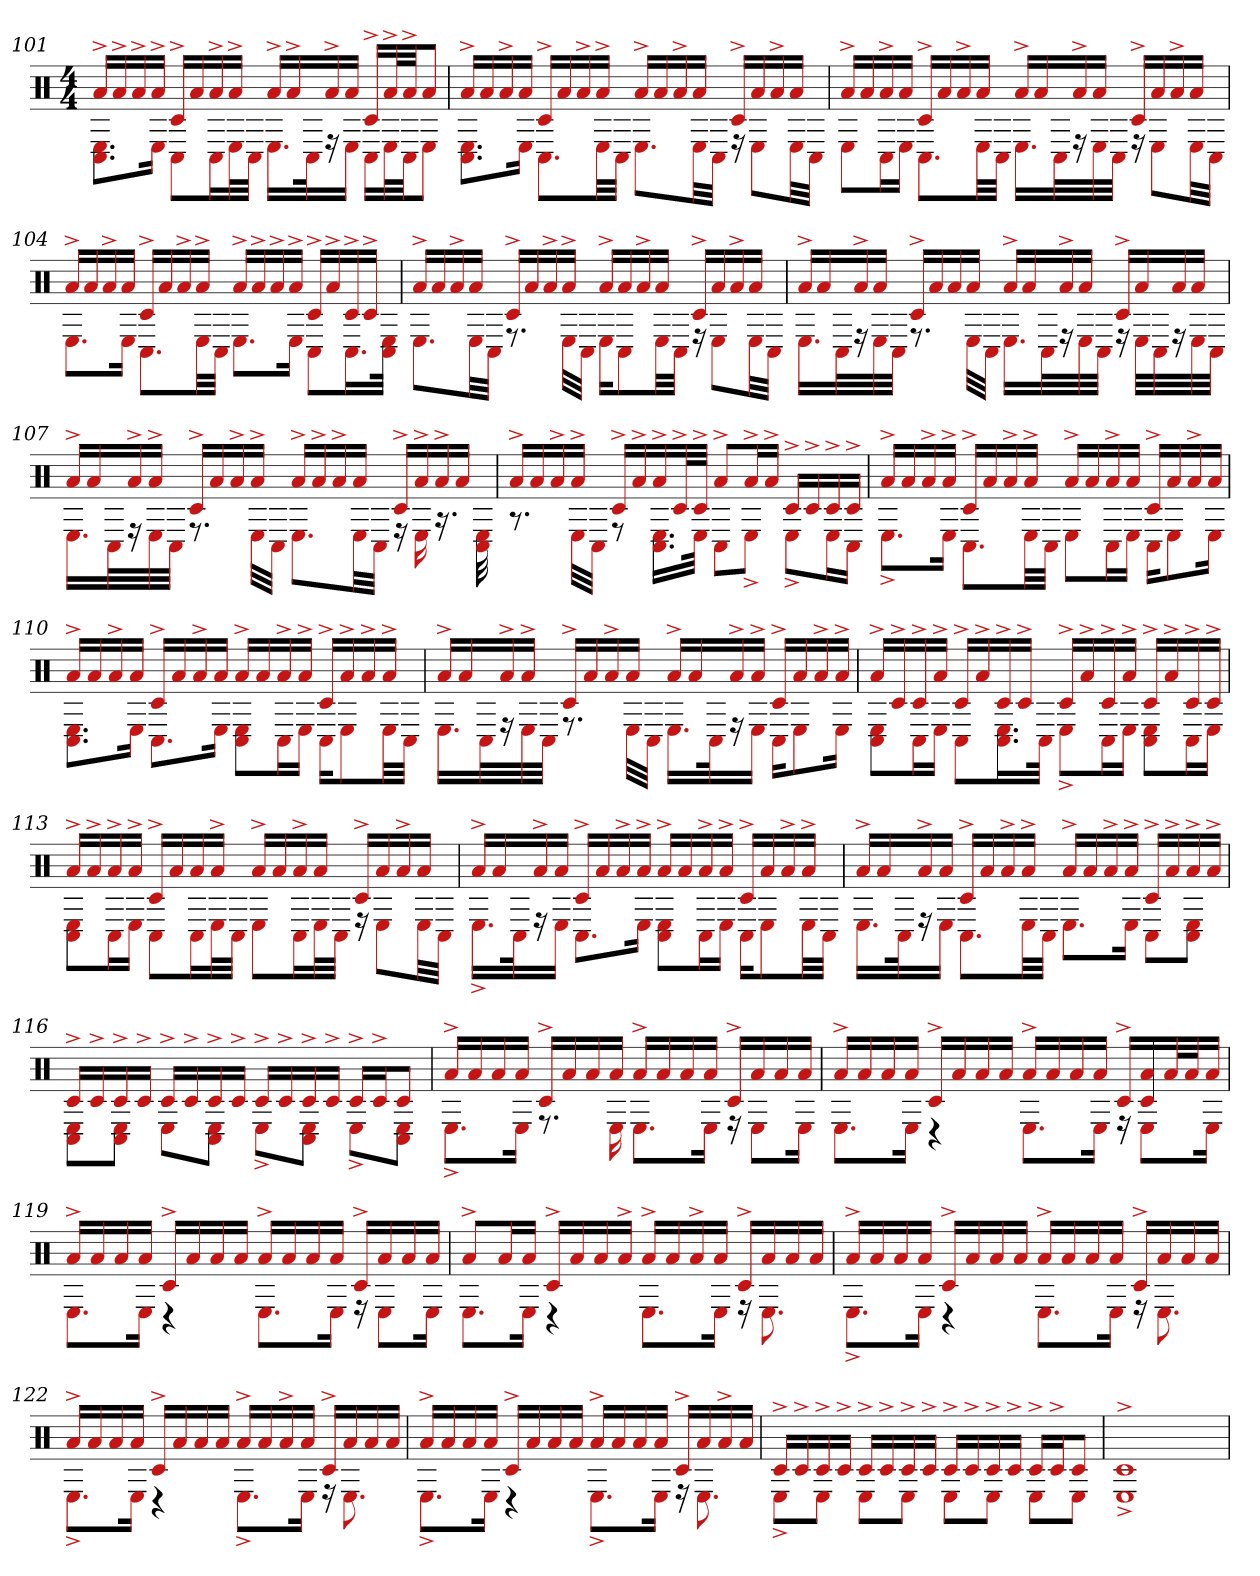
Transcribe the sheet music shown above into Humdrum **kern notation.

**kern
*part1
*staff1
*clefX
*k[]
*M4/4
=101
*^
16a^LL	8.C# 8.EL
16a^	.
16a^	.
16a^JJ	16EJk
16c#^LL	8C#L
16a	.
16a^	16C#L
16a^JJ	32EL
.	32C#JJJ
16a^LL	16.ELL
16a^	.
.	32C#k
16a^	16r
16aJJ	16EJJ
16c#^LL	16C#LL
32a^L	32EL
32a^JJ	32C#JJ
8aJ	8EJ
=102	=102
16a^LL	8.C# 8.EL
16a	.
16a^	.
16aJJ	16EJk
16c#^LL	8.C#L
16a	.
16a^	.
16a^JJ	32ELL
.	32C#JJJ
16a^LL	8.EL
16a	.
16a^	.
16aJJ	32ELL
.	32C#JJJ
16c#^LL	16r
16a	8EL
16a^	.
16aJJ	32ELL
.	32C#JJJ
=103	=103
16a^LL	8EL
16a	.
16a^	16C#L
16aJJ	16EJJ
16c#^LL	8.C#L
16a	.
16a^	.
16aJJ	32ELL
.	32C#JJJ
16a^LL	16.ELL
16a	.
.	32C#L
16a^	16r
16aJJ	32E
.	32C#JJJ
16c#^LL	16r
16a	8EL
16a^	.
16aJJ	32ELL
.	32C#JJJ
=104	=104
16a^LL	8.EL
16a	.
16a^	.
16aJJ	16EJk
16c#^LL	8.C#L
16a	.
16a^	.
16a^JJ	32ELL
.	32C#JJJ
16a^LL	8.EL
16a^	.
16a^	.
16a^JJ	16EJk
16c#^LL	8C#L
16a^	.
16c#^	16.C#L
16c#^JJ	.
.	32E 32C#JJk
=105	=105
16a^LL	8.EL
16a	.
16a^	.
16aJJ	32ELL
.	32C#JJJ
16c#^LL	8.r
16a	.
16a^	.
16a^JJ	32ELLL
.	32C#JJJ
16a^LL	16EKL
16a	8C#
16a^	.
16aJJ	32ELL
.	32C#JJJ
16c#^LL	16r
16a	8EL
16a^	.
16aJJ	32ELL
.	32C#JJJ
=106	=106
16a^LL	16.ELL
16a	.
.	32C#L
16a^	16r
16aJJ	32E
.	32C#JJJ
16c#^LL	8.r
16a	.
16a	.
16aJJ	32ELLL
.	32C#JJJ
16a^LL	16.ELL
16a	.
.	32C#L
16a^	16r
16aJJ	32E
.	32C#JJJ
16c#^LL	16r
16a	32ELLL
.	32C#
16a	16r
16aJJ	32E
.	32C#JJJ
=107	=107
16a^LL	16.ELL
16a	.
.	32C#L
16a^	16r
16a^JJ	32E
.	32C#JJJ
16c#^LL	8.r
16a	.
16a^	.
16a^JJ	32ELLL
.	32C#JJJ
16a^LL	8.EL
16a^	.
16a^	.
16aJJ	32ELL
.	32C#JJJ
16c#^LL	16r
16a^	16E
16a^	16.r
16aJJ	.
.	32C# 32E
=108	=108
16a^LL	8.r
16a	.
16a^	.
16a^JJ	32ELLL
.	32C#JJJ
16c#^LL	8r
16a^	.
16a^	16.C# 16.ELL
32c#^L	.
32c#^JJJ	32EJJk
8a^L	8C#L
16a^L	8E^J
16a^JJ	.
16c#^LL	8E^L
16c#^	.
16c#^	16EL
16c#^JJ	16C#JJ
=109	=109
16a^LL	8.E^L
16a	.
16a^	.
16a^JJ	16EJk
16c#^LL	8.C#L
16a	.
16a^	.
16a^JJ	32ELL
.	32C#JJJ
16a^LL	8EL
16a	.
16a^	16C#L
16aJJ	16EJJ
16c#^LL	16C#KL
16a	8E
16a^	.
16aJJ	16EJk
=110	=110
16a^LL	8.C# 8.EL
16a	.
16a^	.
16aJJ	16EJk
16c#^LL	8.C#L
16a	.
16a^	.
16aJJ	16EJk
16a^LL	8C# 8EL
16a	.
16a^	16C#L
16a^JJ	16EJJ
16c#^LL	16C#KL
16a^	8E
16a^	.
16a^JJ	32ELL
.	32C#JJJ
=111	=111
16a^LL	16.ELL
16a	.
.	32C#L
16a^	16r
16a^JJ	32E
.	32C#JJJ
16c#^LL	8.r
16a	.
16a^	.
16aJJ	32ELLL
.	32C#JJJ
16a^LL	16.ELL
16a	.
.	32C#k
16a^	16r
16a^JJ	16EJJ
16c#^LL	16C#KL
16a	8E
16a^	.
16a^JJ	16EJk
=112	=112
16a^LL	8C# 8EL
16c#^	.
16c#^	16C#L
16a^JJ	16EJJ
16c#^LL	8C#L
16a^	.
16c#^	16.C# 16.EL
16c#^JJ	.
.	32C#JJk
16c#^LL	8E^L
16a^	.
16c#^	16C#L
16a^JJ	16EJJ
16c#^LL	8C# 8EL
16a^	.
16c#^	16C#L
16c#^JJ	16EJJ
=113	=113
16a^LL	8C# 8EL
16a^	.
16a^	16C#L
16a^JJ	16EJJ
16c#^LL	8C#L
16a	.
16a	16C#L
16a^JJ	32EL
.	32C#JJJ
16a^LL	8EL
16a	.
16a^	16C#L
16aJJ	32EL
.	32C#JJJ
16c#^LL	16r
16a	8EL
16a^	.
16aJJ	32ELL
.	32C#JJJ
=114	=114
16a^LL	16.E^LL
16a	.
.	32C#k
16a^	16r
16aJJ	16EJJ
16c#^LL	8.C#L
16a	.
16a^	.
16a^JJ	16EJk
16a^LL	8C# 8EL
16a	.
16a^	16C#L
16a^JJ	16EJJ
16c#^LL	16C#KL
16a	8E
16a^	.
16a^JJ	32ELL
.	32C#JJJ
=115	=115
16a^LL	16.ELL
16a	.
.	32C#k
16a^	16r
16aJJ	16EJJ
16c#^LL	8.C#L
16a	.
16a^	.
16a^JJ	32ELL
.	32C#JJJ
16a^LL	8.EL
16a	.
16a^	.
16a^JJ	16EJk
16c#^LL	8C#L
16a^	.
16a^	8E 8C#J
16a^JJ	.
=116	=116
16c#^LL	8E 8C#L
16c#^	.
16c#^	8E 8C#J
16c#^JJ	.
16c#^LL	8EL
16c#^	.
16c#^	8E 8C#J
16c#^JJ	.
16c#^LL	8E^L
16c#^	.
16c#^	8E 8C#J
16c#^JJ	.
16c#^LL	8E^L
16c#^J	.
8c#J	8C# 8EJ
=117	=117
16a^LL	8.E^L
16a	.
16a	.
16aJJ	16EJk
16c#^LL	8.r
16a	.
16a	.
16aJJ	16E
16a^LL	8.EL
16a	.
16a	.
16aJJ	16EJk
16c#^LL	16r
16a	8EL
16a	.
16aJJ	16EJk
=118	=118
16a^LL	8.EL
16a	.
16a	.
16aJJ	16EJk
16c#^LL	4r
16a	.
16a	.
16aJJ	.
16a^LL	8.EL
16a	.
16a	.
16aJJ	16EJk
16c#^LL	16r
16a 16c#	8EL
32aL	.
32aJ	.
16aJJ	16EJk
=119	=119
16a^LL	8.EL
16a	.
16a	.
16aJJ	16EJk
16c#^LL	4r
16a	.
16a	.
16aJJ	.
16a^LL	8.EL
16a	.
16a	.
16aJJ	16EJk
16c#^LL	16r
16a	8EL
16a	.
16aJJ	16EJk
=120	=120
8a^L	8.EL
16aL	.
16aJJ	16EJk
16c#^LL	4r
16a	.
16a	.
16a^JJ	.
16a^LL	8.EL
16a	.
16a^	.
16aJJ	16EJk
16c#^LL	16r
16a	8.E
16a	.
16aJJ	.
=121	=121
16a^LL	8.E^L
16a	.
16a	.
16aJJ	16EJk
16c#^LL	4r
16a	.
16a	.
16aJJ	.
16a^LL	8.EL
16a	.
16a	.
16aJJ	16EJk
16c#^LL	16r
16a	8.E
16a	.
16aJJ	.
=122	=122
16a^LL	8.E^L
16a	.
16a	.
16aJJ	16EJk
16c#^LL	4r
16a	.
16a	.
16aJJ	.
16a^LL	8.E^L
16a	.
16a^	.
16aJJ	16EJk
16c#^LL	16r
16a	8.E
16a	.
16aJJ	.
=123	=123
16a^LL	8.E^L
16a	.
16a	.
16aJJ	16EJk
16c#^LL	4r
16a	.
16a	.
16aJJ	.
16a^LL	8.E^L
16a	.
16a	.
16aJJ	16EJk
16c#^LL	16r
16a	8.E
16a^	.
16aJJ	.
=124	=124
16c#^LL	8E^L
16c#^	.
16c#^	8EJ
16c#^JJ	.
16c#^LL	8EL
16c#^	.
16c#^	8EJ
16c#^JJ	.
16c#^LL	8EL
16c#^	.
16c#^	8EJ
16c#^JJ	.
16c#^LL	8EL
16c#^J	.
8c#J	8EJ
=125	=125
1c#^	1E^
*v	*v
=
*-
